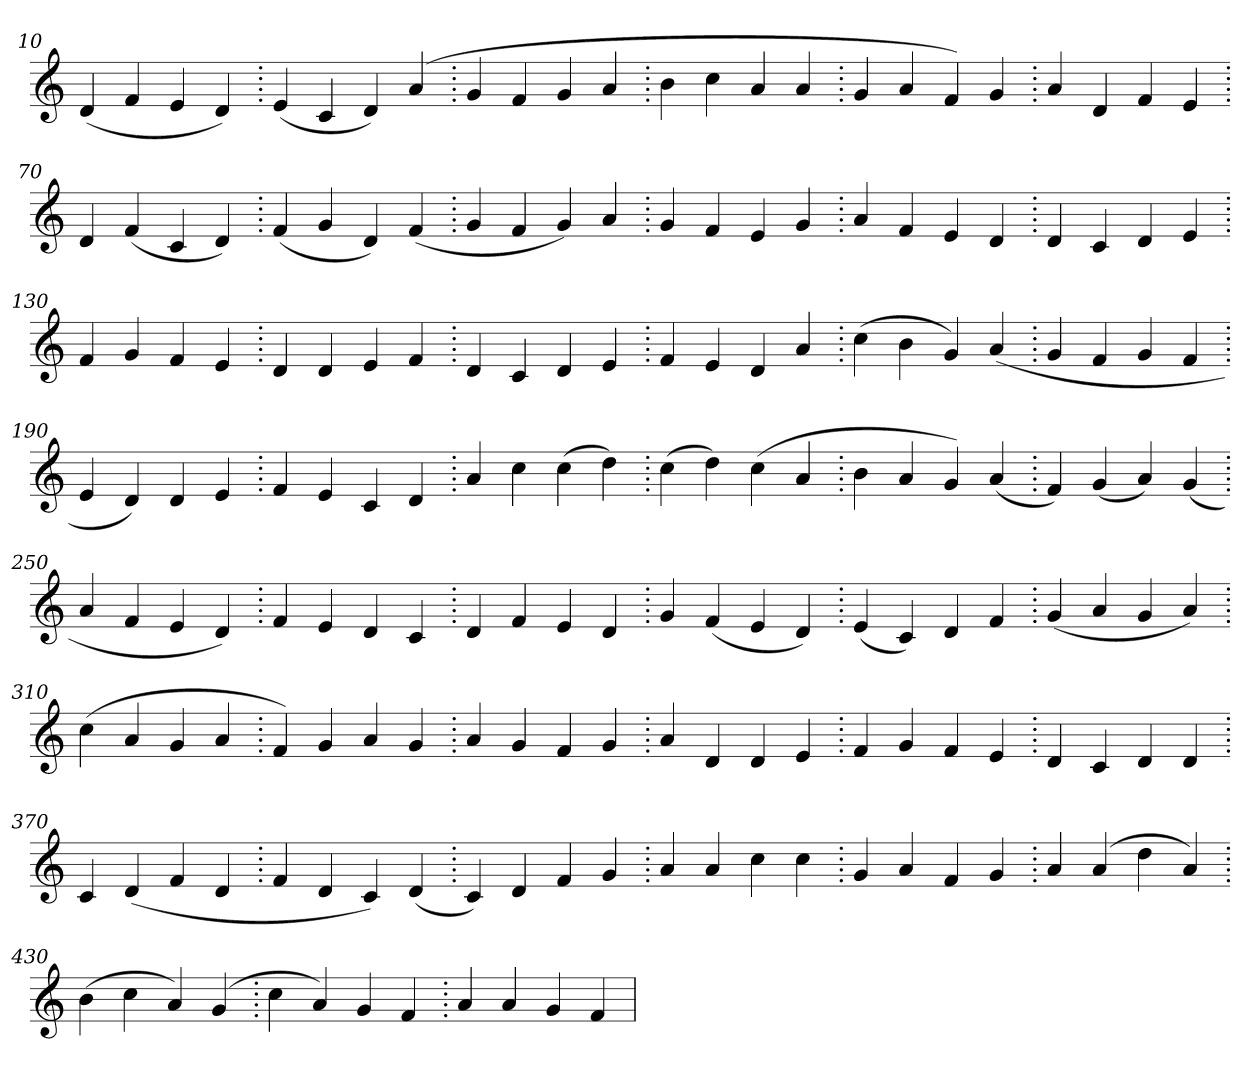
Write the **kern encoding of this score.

**kern
*part1
*staff1
*clefG2
=10.
(>4d
4f
4e
4d)
=20.
(>4e
4c
4d)
(>4a
=30.
4g
4f
4g
4a
=40.
4b
4cc
4a
4a
=50.
4g
4a
4f)
4g
=60.
4a
4d
4f
4e
=70.
4d
(>4f
4c
4d)
=80.
(>4f
4g
4d)
(>4f
=90.
4g
4f
4g)
4a
=100.
4g
4f
4e
4g
=110.
4a
4f
4e
4d
=120.
4d
4c
4d
4e
=130.
4f
4g
4f
4e
=140.
4d
4d
4e
4f
=150.
4d
4c
4d
4e
=160.
4f
4e
4d
4a
=170.
(>4cc
4b
4g)
(>4a
=180.
4g
4f
4g
4f
=190.
4e
4d)
4d
4e
=200.
4f
4e
4c
4d
=210.
4a
4cc
(>4cc
4dd)
=220.
(>4cc
4dd)
(>4cc
4a
=230.
4b
4a
4g)
(>4a
=240.
4f)
(>4g
4a)
(>4g
=250.
4a
4f
4e
4d)
=260.
4f
4e
4d
4c
=270.
4d
4f
4e
4d
=280.
4g
(>4f
4e
4d)
=290.
(>4e
4c)
4d
4f
=300.
(>4g
4a
4g
4a)
=310.
(>4cc
4a
4g
4a
=320.
4f)
4g
4a
4g
=330.
4a
4g
4f
4g
=340.
4a
4d
4d
4e
=350.
4f
4g
4f
4e
=360.
4d
4c
4d
4d
=370.
4c
(>4d
4f
4d
=380.
4f
4d
4c)
(>4d
=390.
4c)
4d
4f
4g
=400.
4a
4a
4cc
4cc
=410.
4g
4a
4f
4g
=420.
4a
(>4a
4dd
4a)
=430.
(>4b
4cc
4a)
(>4g
=440.
4cc
4a)
4g
4f
=450.
4a
4a
4g
4f
=
*-
